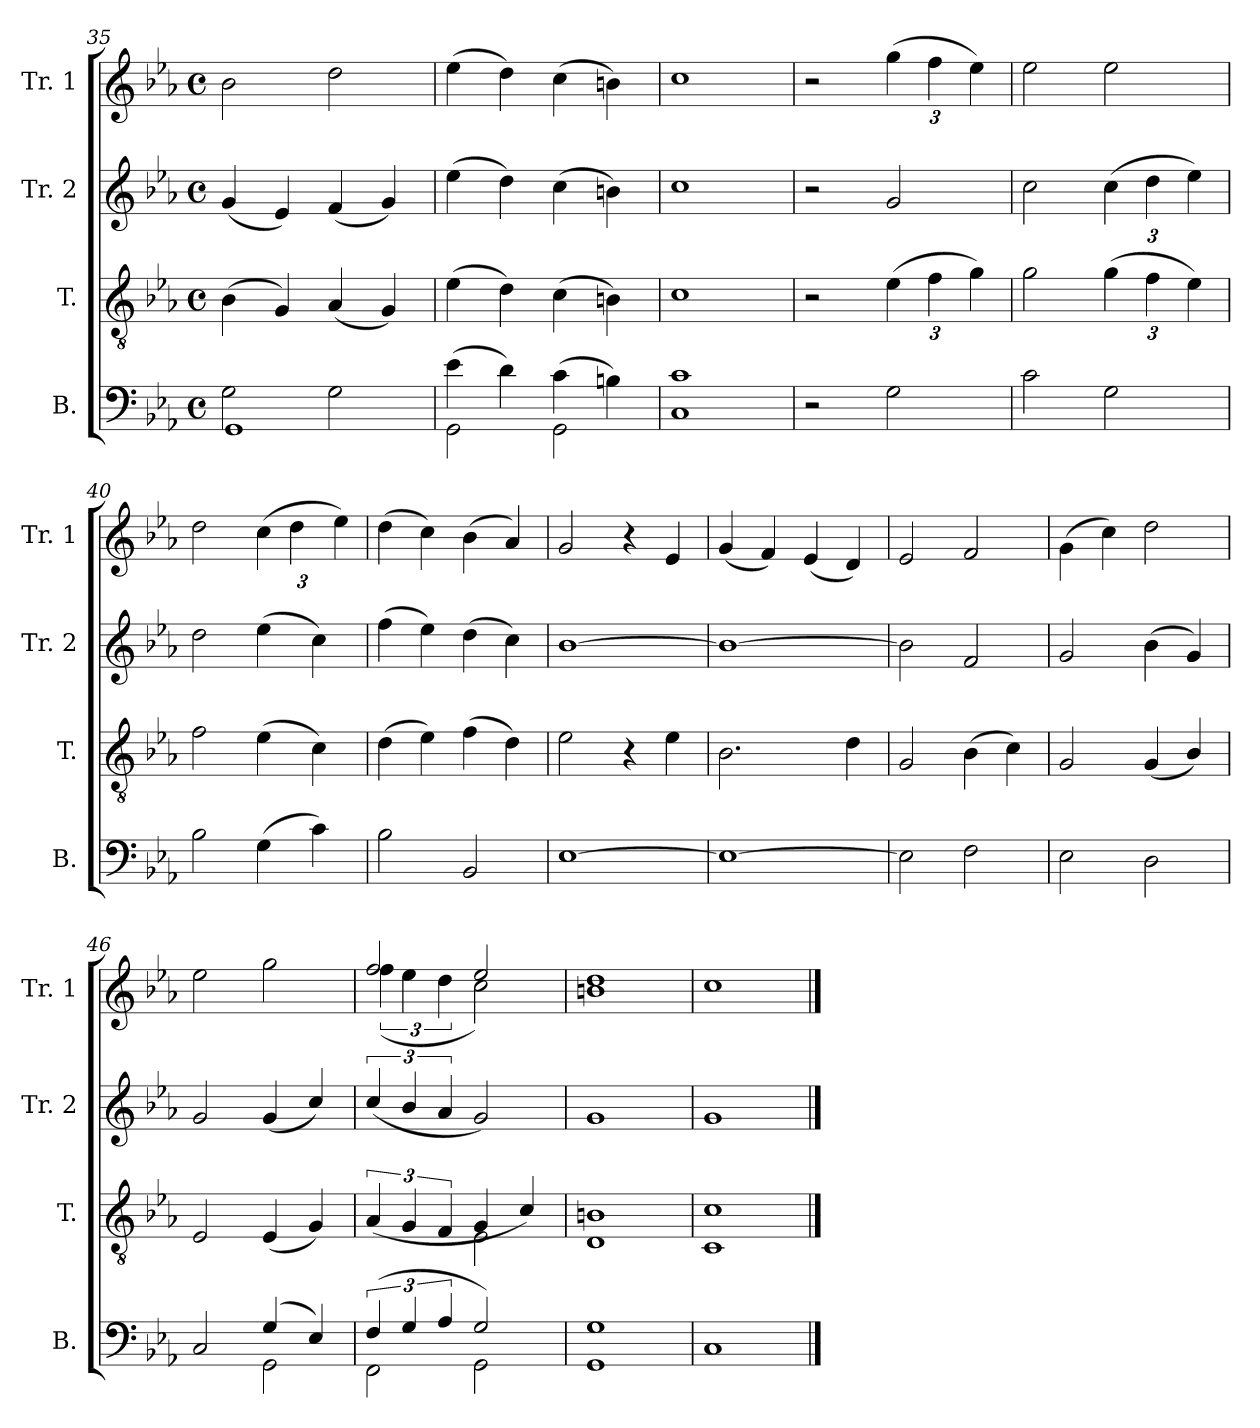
**kern	**kern	**kern	**kern
*part4	*part3	*part2	*part1
*staff4	*staff3	*staff2	*staff1
*I"B.	*I"T.	*I"Tr. 2	*I"Tr. 1
*I'B.	*I'T.	*I'Tr. 2	*I'Tr. 1
*clefF4	*clefGv2	*clefG2	*clefG2
*k[b-e-a-]	*k[b-e-a-]	*k[b-e-a-]	*k[b-e-a-]
*M4/4	*M4/4	*M4/4	*M4/4
*met(c)	*met(c)	*met(c)	*met(c)
=35	=35	=35	=35
*^	*	*	*
2G!\	1GG!	(4B-!\	(4g!/	2b-!\
.	.	4G!/)	4e-!/)	.
2G!\	.	(4A-!/	(4f!/	2dd!\
.	.	4G!/)	4g!/)	.
=36	=36	=36	=36	=36
(>4e-!\	2GG!\	(4e-!\	(4ee-!\	(4ee-!\
4d!\)	.	4d!\)	4dd!\)	4dd!\)
(>4c!\	2GG!\	(4c!\	(4cc!\	(4cc!\
4Bn!\)	.	4Bn!\)	4bn!\)	4bn!\)
=37	=37	=37	=37	=37
1c!	1C!	1c!	1cc!	1cc!
*v	*v	*	*	*
=38	=38	=38	=38
2r	2r	2r	2r
*	*Xbrackettup	*	*Xbrackettup
2G!\	(6e-!\	2g!/	(6gg!\
.	6f!\	.	6ff!\
.	6g!\)	.	6ee-!\)
=39	=39	=39	=39
2c!\	2g!\	2cc!\	2ee-!\
*	*	*Xbrackettup	*
2G!\	(6g!\	(6cc!\	2ee-!\
.	6f!\	6dd!\	.
.	6e-!\)	6ee-!\)	.
=40	=40	=40	=40
2B-!\	2f!\	2dd!\	2dd!\
(4G!\	(4e-!\	(4ee-!\	(6cc!\
.	.	.	6dd!\
4c!\)	4c!\)	4cc!\)	.
.	.	.	6ee-!\)
=41	=41	=41	=41
2B-!\	(4d!\	(4ff!\	(4dd!\
.	4e-!\)	4ee-!\)	4cc!\)
2BB-!/	(4f!\	(4dd!\	(4b-!\
.	4d!\)	4cc!\)	4a-!/)
=42	=42	=42	=42
[1E-!	2e-!\	[1b-!	2g!/
.	4r	.	4r
.	4e-!\	.	4e-!/
=43	=43	=43	=43
1E-!_	2.B-!\	1b-!_	(4g!/
.	.	.	4f!/)
.	.	.	(4e-!/
.	4d!\	.	4d!/)
=44	=44	=44	=44
2E-!\]	2G!/	2b-!\]	2e-!/
2F!\	(4B-!\	2f!/	2f!/
.	4c!\)	.	.
=45	=45	=45	=45
2E-!\	2G!/	2g!/	(4g!\
.	.	.	4cc!\)
2D!\	(4G!/	(4b-!\	2dd!\
.	4B-!/)	4g!/)	.
=46	=46	=46	=46
*^	*	*	*
2C!/	2ryy	2E-!/	2g!/	2ee-!\
(4G!/	2GG!\	(4E-!/	(4g!/	2gg!\
4E-!/)	.	4G!/)	4cc!/)	.
=47	=47	=47	=47	=47
*	*	*	*	*^
*	*	*brackettup	*brackettup	*	*brackettup
*	*	*^	*	*	*
(6F!/	2FF!\	(6A-!/	2ryy	(6cc!/	2ff!/	(>6ff!\
6G!/	.	6G!/	.	6b-!/	.	6ee-!\
6A-!/	.	6F!/	.	6a-!/	.	6dd!\
2G!/)	2GG!\	4G!/	2E-!\	2g!/)	2ee-!/	2cc!\)
.	.	4c!/)	.	.	.	.
*v	*v	*	*	*	*	*
=48	=48	=48	=48	=48	=48
1GG! 1G!	1Bn!	1D!	1g!	1dd!	1bn!
*	*	*	*	*v	*v
=49	=49	=49	=49	=49
1C!	1c!	1C!	1g!	1cc!
*	*v	*v	*	*
==	==	==	==
*-	*-	*-	*-
